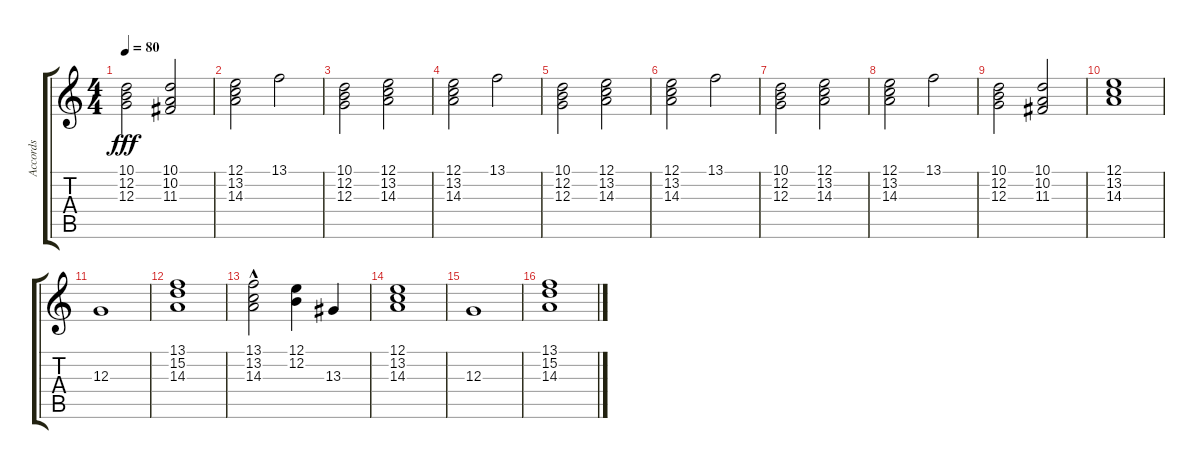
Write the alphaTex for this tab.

\track ("Accords" "Accords") {instrument synthstrings1}
\staff {score tabs}
\tuning (E4 B3 G3 D3 A2 E2) {hide}
\ts (4 4)
\tempo 80
\clef g2
\ks c
(10.1 12.2 12.3).2{dy fff} (10.1 10.2 11.3).2 |
(12.1 13.2 14.3).2 13.1.2 |
(10.1 12.2 12.3).2 (12.1 13.2 14.3).2 |
(12.1 13.2 14.3).2 13.1.2 |
(10.1 12.2 12.3).2 (12.1 13.2 14.3).2 |
(12.1 13.2 14.3).2 13.1.2 |
(10.1 12.2 12.3).2 (12.1 13.2 14.3).2 |
(12.1 13.2 14.3).2 13.1.2 |
(10.1 12.2 12.3).2 (10.1 10.2 11.3).2 |
(12.1 13.2 14.3).1 |
12.3.1 |
(13.1 15.2 14.3).1 |
(13.1 13.2 14.3{hac}).2 (12.1 12.2).4 13.3.4 |
(12.1 13.2 14.3).1 |
12.3.1 |
(13.1 15.2 14.3).1
